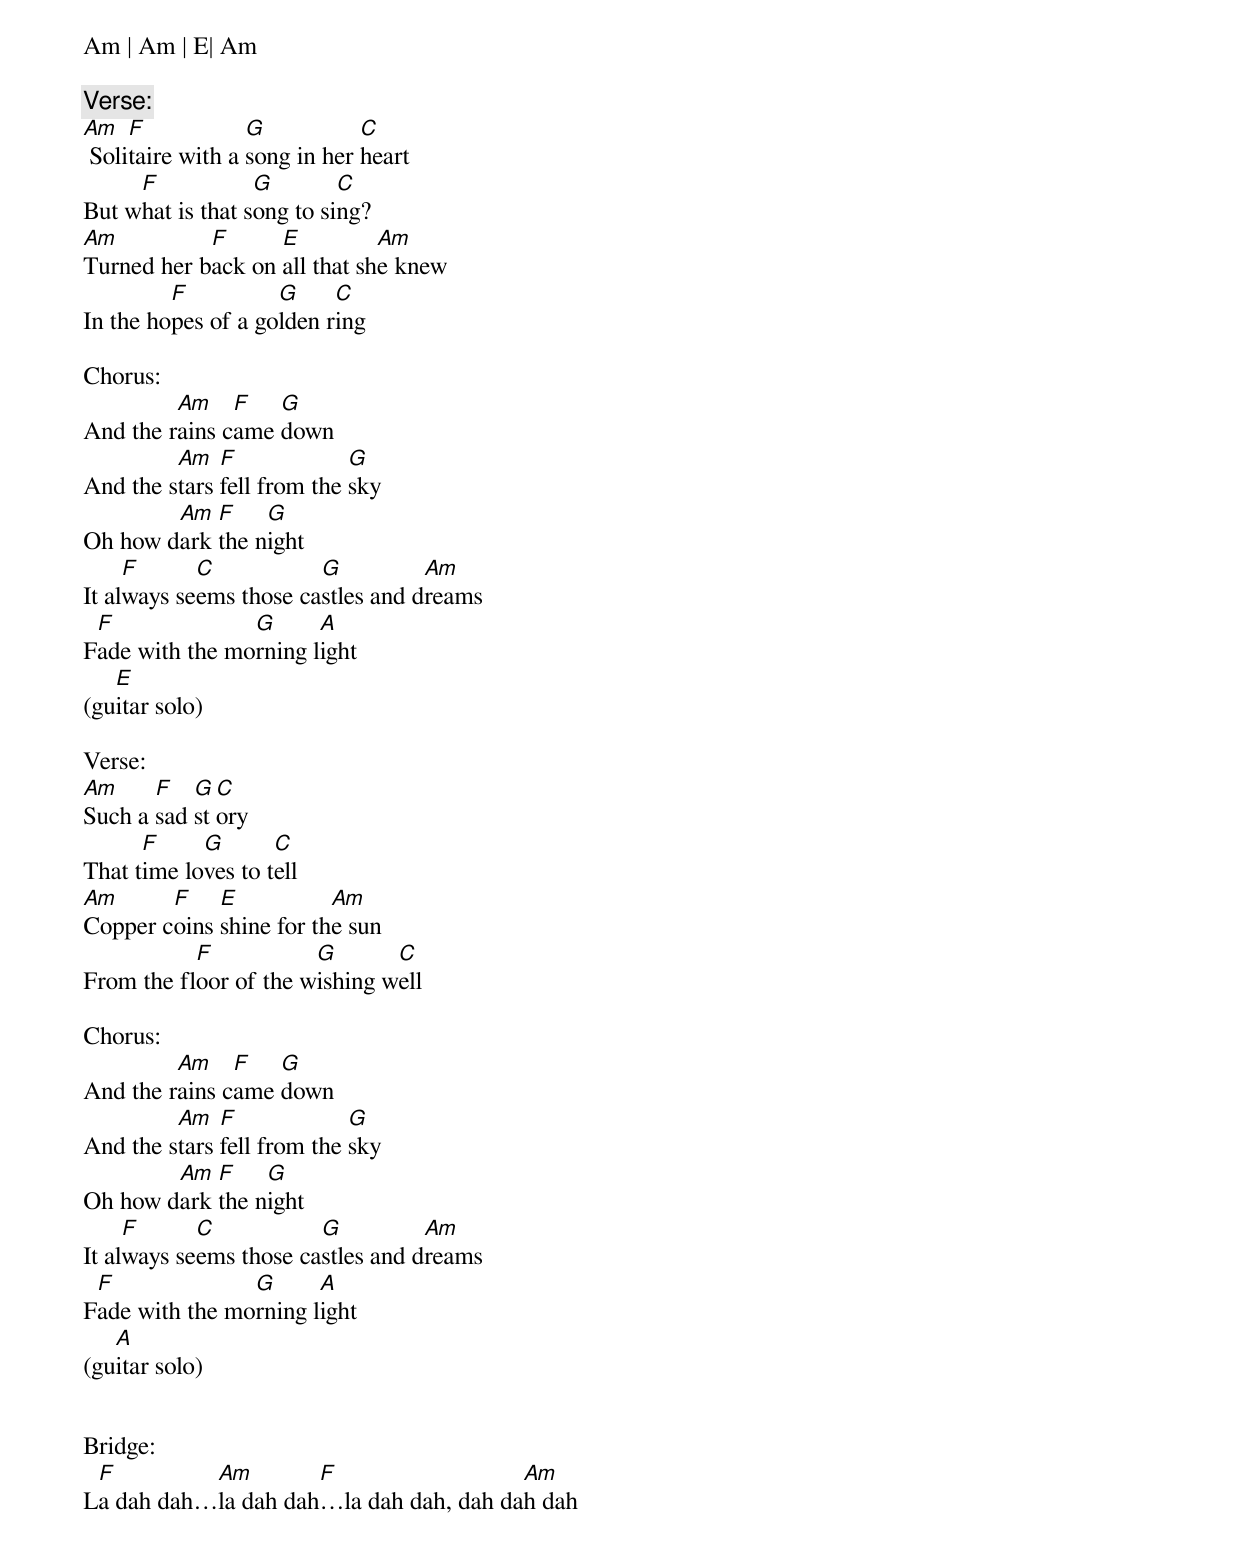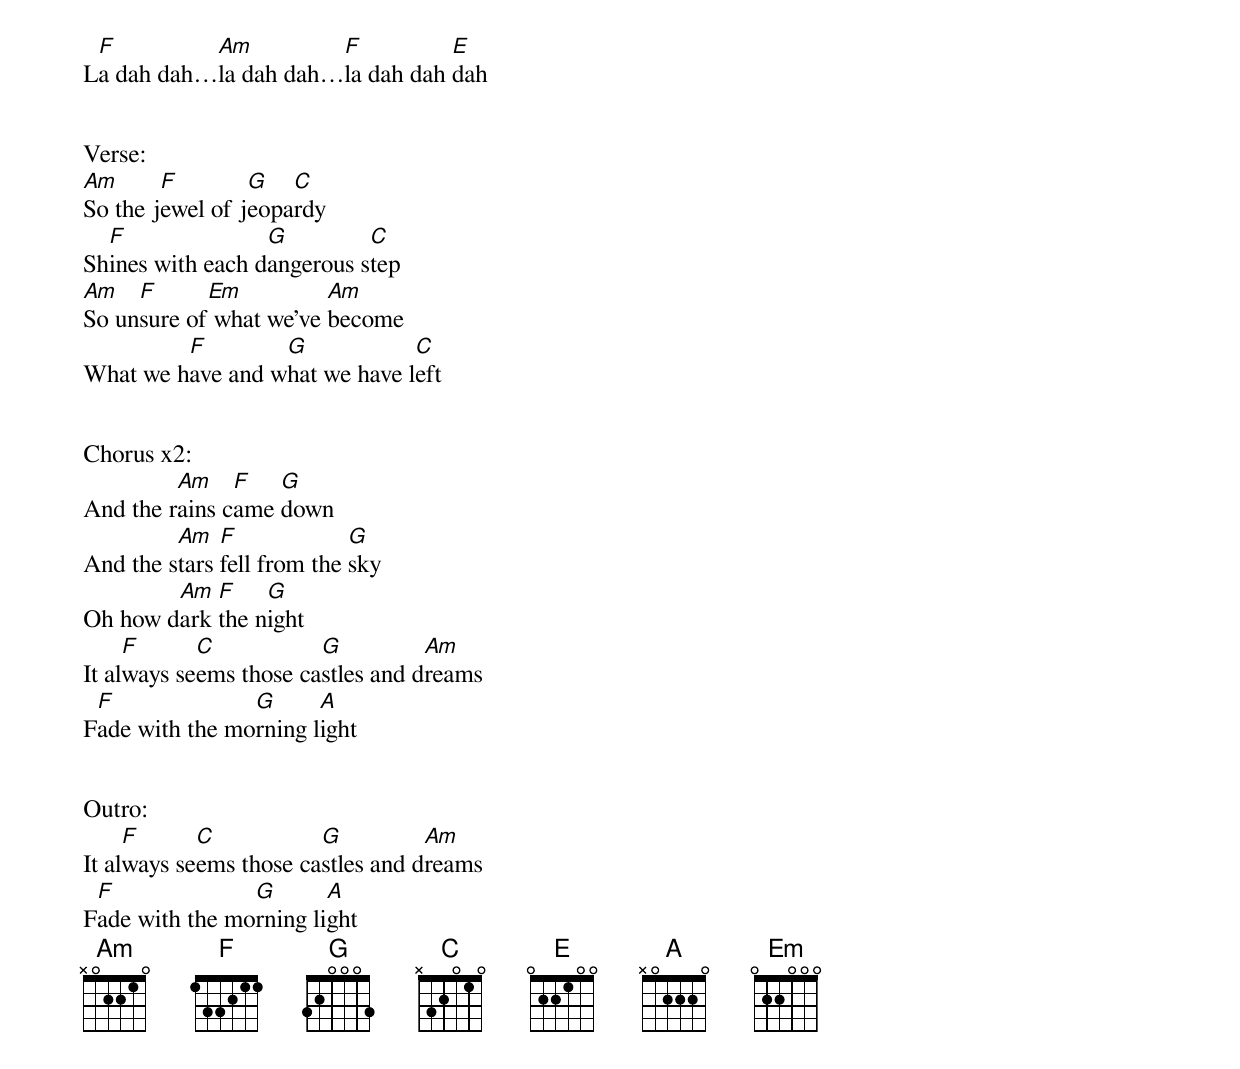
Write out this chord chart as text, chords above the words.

Am | Am | E| Am

Verse:
Am   F            G           C
 Solitaire with a song in her heart
     F            G        C
But what is that song to sing?
Am          F      E          Am
Turned her back on all that she knew
         F          G     C
In the hopes of a golden ring

Chorus:
         Am    F   G
And the rains came down
         Am   F             G
And the stars fell from the sky
        Am  F    G
Oh how dark the night
     F      C           G          Am
It always seems those castles and dreams
 F              G      A
Fade with the morning light
   E
(guitar solo)

Verse:
Am     F   G C
Such a sad story
      F     G       C
That time loves to tell
Am      F    E           Am
Copper coins shine for the sun
           F           G       C
From the floor of the wishing well

Chorus:
         Am    F   G
And the rains came down
         Am   F             G
And the stars fell from the sky
        Am  F    G
Oh how dark the night
     F      C           G          Am
It always seems those castles and dreams
 F              G      A
Fade with the morning light
   A
(guitar solo)


Bridge:
 F         Am        F                  Am
La dah dah…la dah dah…la dah dah, dah dah dah
 F         Am         F          E
La dah dah…la dah dah…la dah dah dah


Verse:
Am      F        G   C
So the jewel of jeopardy
  F               G         C
Shines with each dangerous step
Am   F      Em          Am
So unsure of what we’ve become
         F        G            C
What we have and what we have left


Chorus x2:
         Am    F   G
And the rains came down
         Am   F             G
And the stars fell from the sky
        Am  F    G
Oh how dark the night
     F      C           G          Am
It always seems those castles and dreams
 F              G      A
Fade with the morning light


Outro:
     F      C           G          Am
It always seems those castles and dreams
 F              G       A
Fade with the morning light
